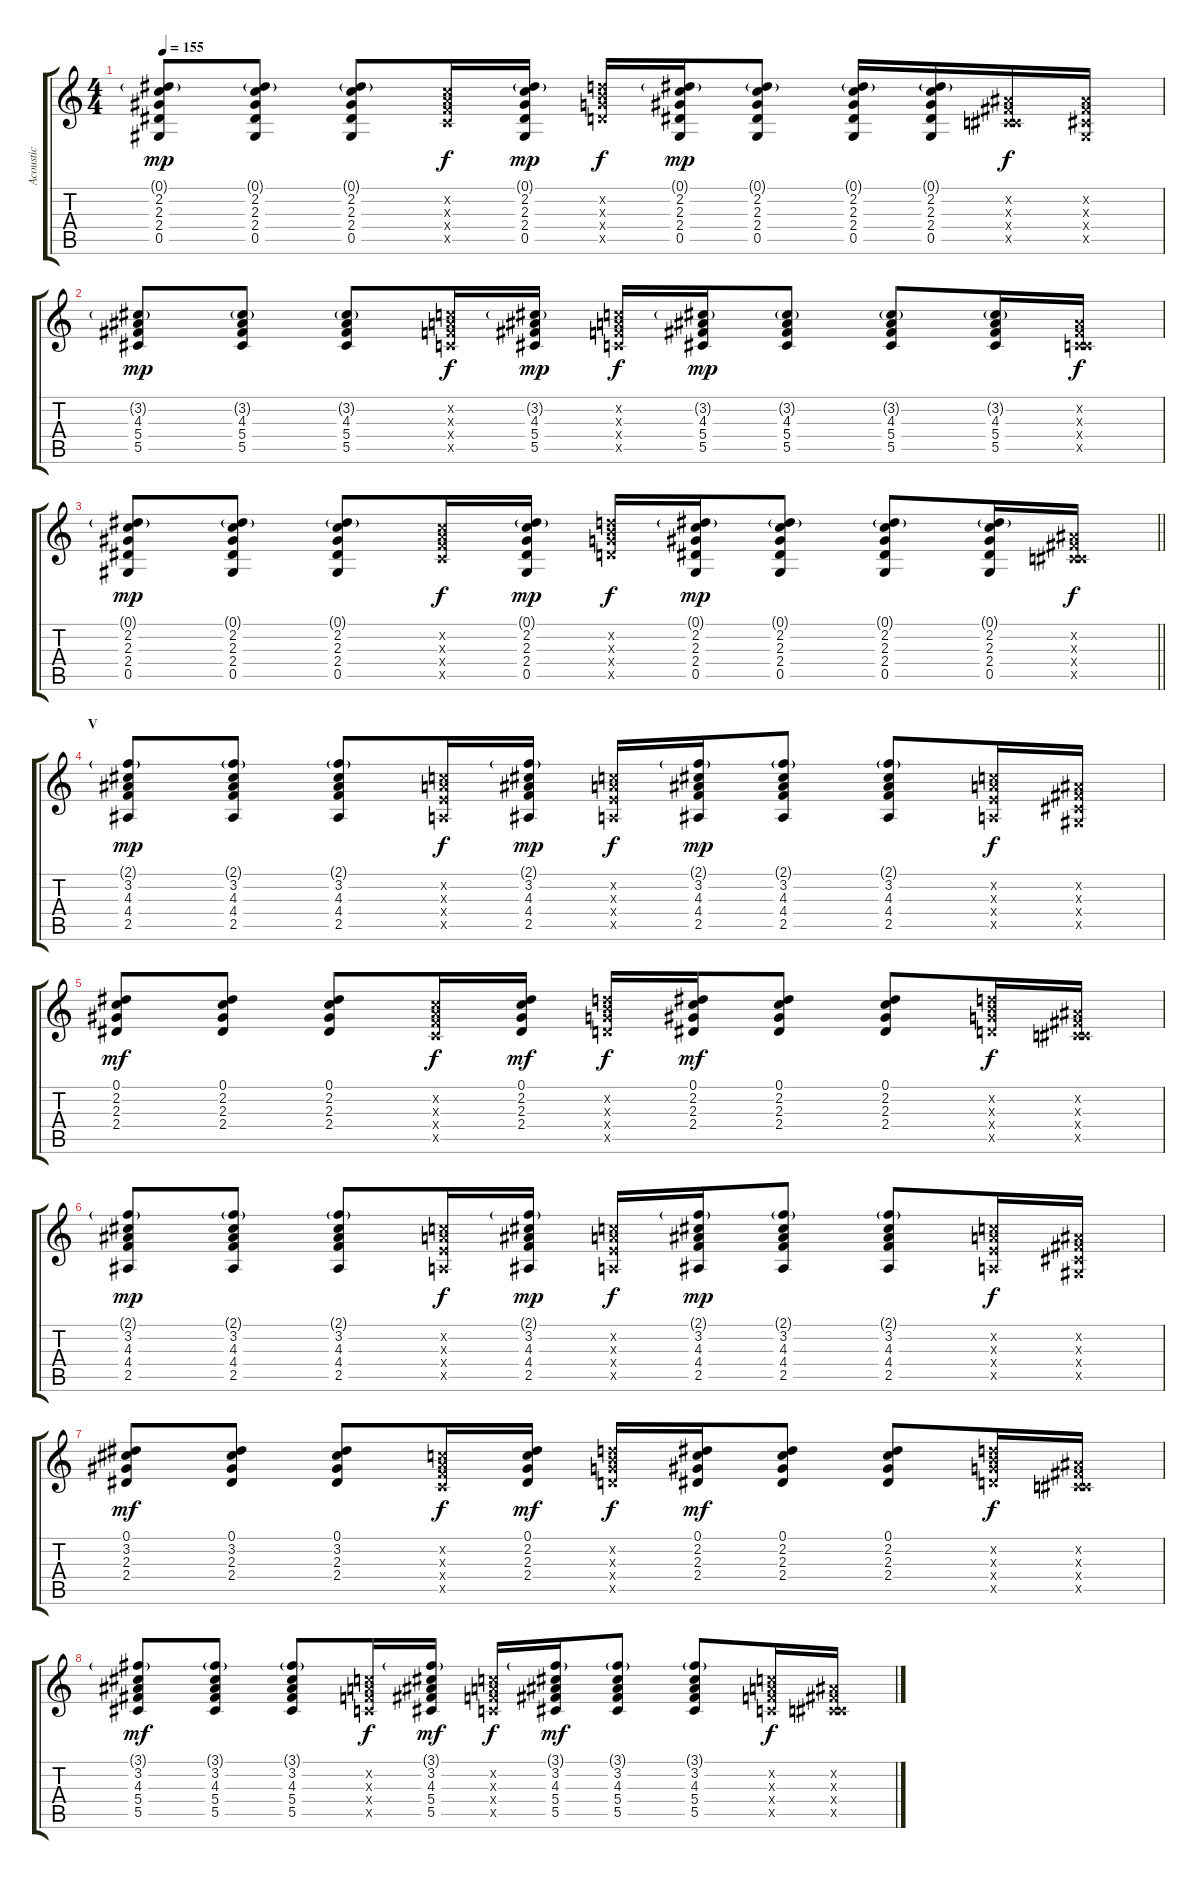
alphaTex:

\track ("Acoustic" "Acoustic") {instrument acousticguitarsteel}
\staff {score tabs}
\tuning (Eb4 Bb3 Gb3 Db3 Ab2 Eb2) {hide}
\ts (4 4)
\tempo 155
\clef g2
\ks c
(0.1{g} 2.2 2.3 2.4 0.5).8{dy mp} (0.1{g} 2.2 2.3 2.4 0.5).8 (0.1{g} 2.2 2.3 2.4 0.5).8 (2.2{x} 3.3{x} 4.4{x} 4.5{x}).16{dy f} (0.1{g} 2.2 2.3 2.4 0.5).16{dy mp} (4.2{x} 5.3{x} 6.4{x} 6.5{x}).16{dy f} (0.1{g} 2.2 2.3 2.4 0.5).16{dy mp} (0.1{g} 2.2 2.3 2.4 0.5).8 (0.1{g} 2.2 2.3 2.4 0.5).16 (0.1{g} 2.2 2.3 2.4 0.5).16 (0.2{x} 0.3{x} 0.4{x} 4.5{x}).16{dy f} (0.2{x} 0.3{x} 0.4{x} 0.5{x}).16 |
(3.2{g} 4.3 5.4 5.5).8{dy mp} (3.2{g} 4.3 5.4 5.5).8 (3.2{g} 4.3 5.4 5.5).8 (2.2{x} 3.3{x} 4.4{x} 4.5{x}).16{dy f} (3.2{g} 4.3 5.4 5.5).16{dy mp} (2.2{x} 3.3{x} 4.4{x} 4.5{x}).16{dy f} (3.2{g} 4.3 5.4 5.5).16{dy mp} (3.2{g} 4.3 5.4 5.5).8 (3.2{g} 4.3 5.4 5.5).8 (3.2{g} 4.3 5.4 5.5).16 (0.2{x} 0.3{x} 0.4{x} 4.5{x}).16{dy f} |
\barLineRight lightlight
(0.1{g} 2.2 2.3 2.4 0.5).8{dy mp} (0.1{g} 2.2 2.3 2.4 0.5).8 (0.1{g} 2.2 2.3 2.4 0.5).8 (2.2{x} 3.3{x} 4.4{x} 4.5{x}).16{dy f} (0.1{g} 2.2 2.3 2.4 0.5).16{dy mp} (4.2{x} 5.3{x} 6.4{x} 6.5{x}).16{dy f} (0.1{g} 2.2 2.3 2.4 0.5).16{dy mp} (0.1{g} 2.2 2.3 2.4 0.5).8 (0.1{g} 2.2 2.3 2.4 0.5).8 (0.1{g} 2.2 2.3 2.4 0.5).16 (0.2{x} 0.3{x} 0.4{x} 4.5{x}).16{dy f} |
\section ("" "V")
(2.1{g} 3.2 4.3 4.4 2.5).8{dy mp} (2.1{g} 3.2 4.3 4.4 2.5).8 (2.1{g} 3.2 4.3 4.4 2.5).8 (2.2{x} 3.3{x} 3.4{x} 1.5{x}).16{dy f} (2.1{g} 3.2 4.3 4.4 2.5).16{dy mp} (2.2{x} 3.3{x} 3.4{x} 1.5{x}).16{dy f} (2.1{g} 3.2 4.3 4.4 2.5).16{dy mp} (2.1{g} 3.2 4.3 4.4 2.5).8 (2.1{g} 3.2 4.3 4.4 2.5).8 (2.2{x} 3.3{x} 3.4{x} 1.5{x}).16{dy f} (0.2{x} 0.3{x} 0.4{x} 0.5{x}).16 |
(0.1 2.2 2.3 2.4).8{dy mf} (0.1 2.2 2.3 2.4).8 (0.1 2.2 2.3 2.4).8 (2.2{x} 3.3{x} 4.4{x} 4.5{x}).16{dy f} (0.1 2.2 2.3 2.4).16{dy mf} (4.2{x} 5.3{x} 6.4{x} 6.5{x}).16{dy f} (0.1 2.2 2.3 2.4).16{dy mf} (0.1 2.2 2.3 2.4).8 (0.1 2.2 2.3 2.4).8 (4.2{x} 5.3{x} 6.4{x} 6.5{x}).16{dy f} (0.2{x} 0.3{x} 0.4{x} 4.5{x}).16 |
(2.1{g} 3.2 4.3 4.4 2.5).8{dy mp} (2.1{g} 3.2 4.3 4.4 2.5).8 (2.1{g} 3.2 4.3 4.4 2.5).8 (2.2{x} 3.3{x} 3.4{x} 1.5{x}).16{dy f} (2.1{g} 3.2 4.3 4.4 2.5).16{dy mp} (2.2{x} 3.3{x} 3.4{x} 1.5{x}).16{dy f} (2.1{g} 3.2 4.3 4.4 2.5).16{dy mp} (2.1{g} 3.2 4.3 4.4 2.5).8 (2.1{g} 3.2 4.3 4.4 2.5).8 (2.2{x} 3.3{x} 3.4{x} 1.5{x}).16{dy f} (0.2{x} 0.3{x} 0.4{x} 0.5{x}).16 |
(0.1 3.2 2.3 2.4).8{dy mf} (0.1 3.2 2.3 2.4).8 (0.1 3.2 2.3 2.4).8 (2.2{x} 3.3{x} 4.4{x} 4.5{x}).16{dy f} (0.1 2.2 2.3 2.4).16{dy mf} (4.2{x} 5.3{x} 6.4{x} 6.5{x}).16{dy f} (0.1 2.2 2.3 2.4).16{dy mf} (0.1 2.2 2.3 2.4).8 (0.1 2.2 2.3 2.4).8 (4.2{x} 5.3{x} 6.4{x} 6.5{x}).16{dy f} (0.2{x} 0.3{x} 0.4{x} 4.5{x}).16 |
(3.1{g} 3.2 4.3 5.4 5.5).8{dy mf} (3.1{g} 3.2 4.3 5.4 5.5).8 (3.1{g} 3.2 4.3 5.4 5.5).8 (2.2{x} 3.3{x} 4.4{x} 4.5{x}).16{dy f} (3.1{g} 3.2 4.3 5.4 5.5).16{dy mf} (2.2{x} 3.3{x} 4.4{x} 4.5{x}).16{dy f} (3.1{g} 3.2 4.3 5.4 5.5).16{dy mf} (3.1{g} 3.2 4.3 5.4 5.5).8 (3.1{g} 3.2 4.3 5.4 5.5).8 (2.2{x} 3.3{x} 4.4{x} 4.5{x}).16{dy f} (0.2{x} 0.3{x} 0.4{x} 4.5{x}).16
